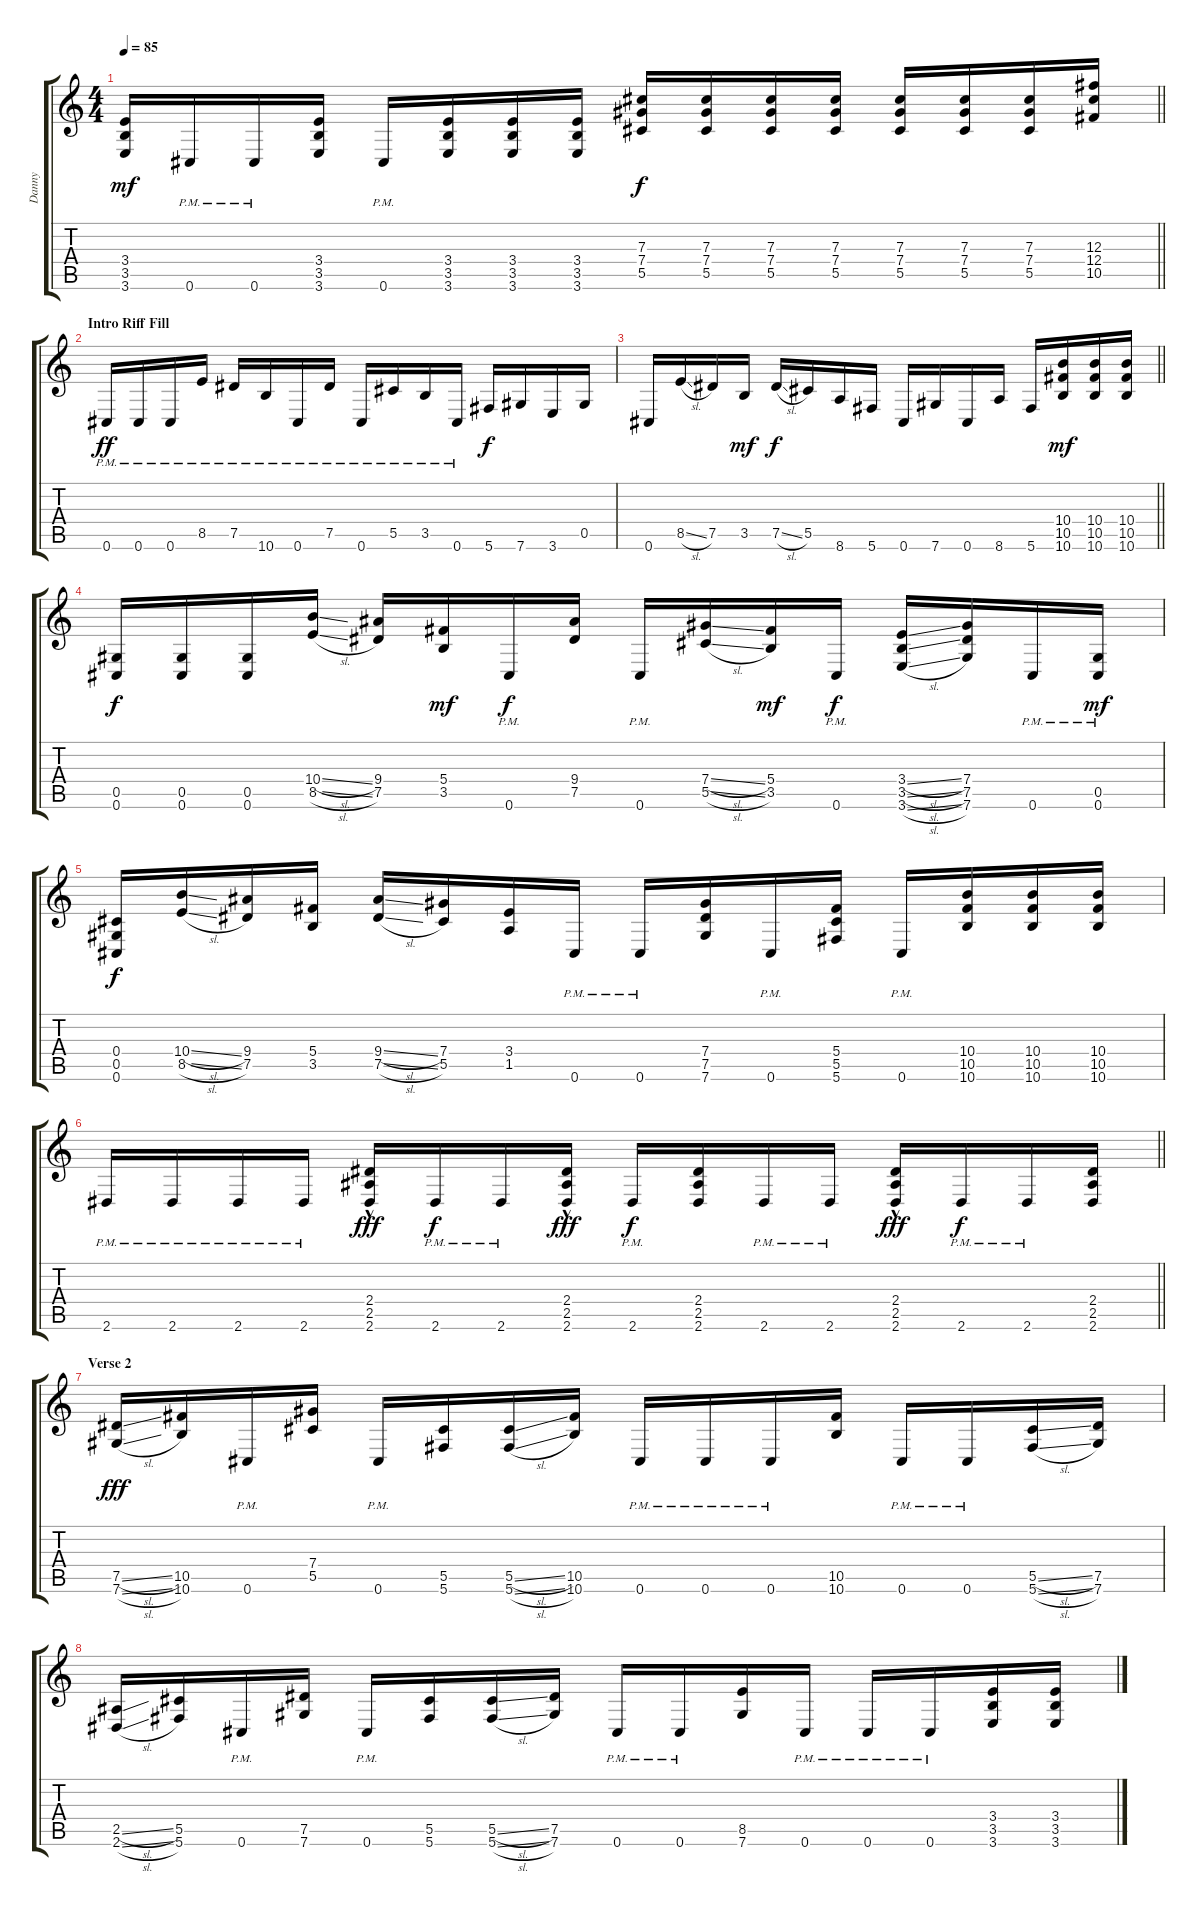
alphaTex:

\track ("Danny" "Danny") {instrument distortionguitar}
\staff {score tabs}
\tuning (Eb4 Bb3 Gb3 Db3 Ab2 Db2) {hide}
\ts (4 4)
\tempo 85
\clef g2
\barLineRight lightlight
\ks c
(3.4 3.5 3.6).16{dy mf} 0.6{pm}.16 0.6{pm}.16 (3.4 3.5 3.6).16 0.6{pm}.16 (3.4 3.5 3.6).16 (3.4 3.5 3.6).16 (3.4 3.5 3.6).16 (7.3 7.4 5.5).16{dy f} (7.3 7.4 5.5).16 (7.3 7.4 5.5).16 (7.3 7.4 5.5).16 (7.3 7.4 5.5).16 (7.3 7.4 5.5).16 (7.3 7.4 5.5).16 (12.3 12.4 10.5).16 |
\section ("" "Intro Riff Fill")
0.6{pm}.16{dy ff} 0.6{pm}.16 0.6{pm}.16 8.5{pm}.16 7.5{pm}.16 10.6{pm}.16 0.6{pm}.16 7.5{pm}.16 0.6{pm}.16 5.5{pm}.16 3.5{pm}.16 0.6{pm}.16 5.6.16{dy f} 7.6.16 3.6.16 0.5.16 |
\barLineRight lightlight
0.6.16 8.5{sl}.16 7.5.16 3.5.16{dy mf} 7.5{sl}.16{dy f} 5.5.16 8.6.16 5.6.16 0.6.16 7.6.16 0.6.16 8.6.16 5.6.16 (10.4 10.5 10.6).16{dy mf} (10.4 10.5 10.6).16 (10.4 10.5 10.6).16 |
(0.5 0.6).16{dy f} (0.5 0.6).16 (0.5 0.6).16 (10.4{sl} 8.5{sl}).16 (9.4 7.5).16 (5.4 3.5).16{dy mf} 0.6{pm}.16{dy f} (9.4 7.5).16 0.6{pm}.16 (7.4{sl} 5.5{sl}).16 (5.4 3.5).16{dy mf} 0.6{pm}.16{dy f} (3.4{sl} 3.5{sl} 3.6{sl}).16 (7.4 7.5 7.6).16 0.6{pm}.16 (0.5{pm} 0.6{pm}).16{dy mf} |
(0.4 0.5 0.6).16{dy f} (10.4{sl} 8.5{sl}).16 (9.4 7.5).16 (5.4 3.5).16 (9.4{sl} 7.5{sl}).16 (7.4 5.5).16 (3.4 1.5).16 0.6{pm}.16 0.6{pm}.16 (7.4 7.5 7.6).16 0.6{pm}.16 (5.4 5.5 5.6).16 0.6{pm}.16 (10.4 10.5 10.6).16 (10.4 10.5 10.6).16 (10.4 10.5 10.6).16 |
\barLineRight lightlight
2.6{pm}.16 2.6{pm}.16 2.6{pm}.16 2.6{pm}.16 (2.4{hac} 2.5{hac} 2.6{hac}).16{dy fff} 2.6{pm}.16{dy f} 2.6{pm}.16 (2.4{hac} 2.5{hac} 2.6{hac}).16{dy fff} 2.6{pm}.16{dy f} (2.4 2.5 2.6).16 2.6{pm}.16 2.6{pm}.16 (2.4{hac} 2.5{hac} 2.6{hac}).16{dy fff} 2.6{pm}.16{dy f} 2.6{pm}.16 (2.4 2.5 2.6).16 |
\section ("" "Verse 2")
(7.5{sl} 7.6{sl}).16{dy fff} (10.5 10.6).16 0.6{pm}.16 (7.4 5.5).16 0.6{pm}.16 (5.5 5.6).16 (5.5{sl} 5.6{sl}).16 (10.5 10.6).16 0.6{pm}.16 0.6{pm}.16 0.6{pm}.16 (10.5 10.6).16 0.6{pm}.16 0.6{pm}.16 (5.5{sl} 5.6{sl}).16 (7.5 7.6).16 |
(2.5{sl} 2.6{sl}).16 (5.5 5.6).16 0.6{pm}.16 (7.5 7.6).16 0.6{pm}.16 (5.5 5.6).16 (5.5{sl} 5.6{sl}).16 (7.5 7.6).16 0.6{pm}.16 0.6{pm}.16 (8.5 7.6).16 0.6{pm}.16 0.6{pm}.16 0.6{pm}.16 (3.4 3.5 3.6).16 (3.4 3.5 3.6).16
